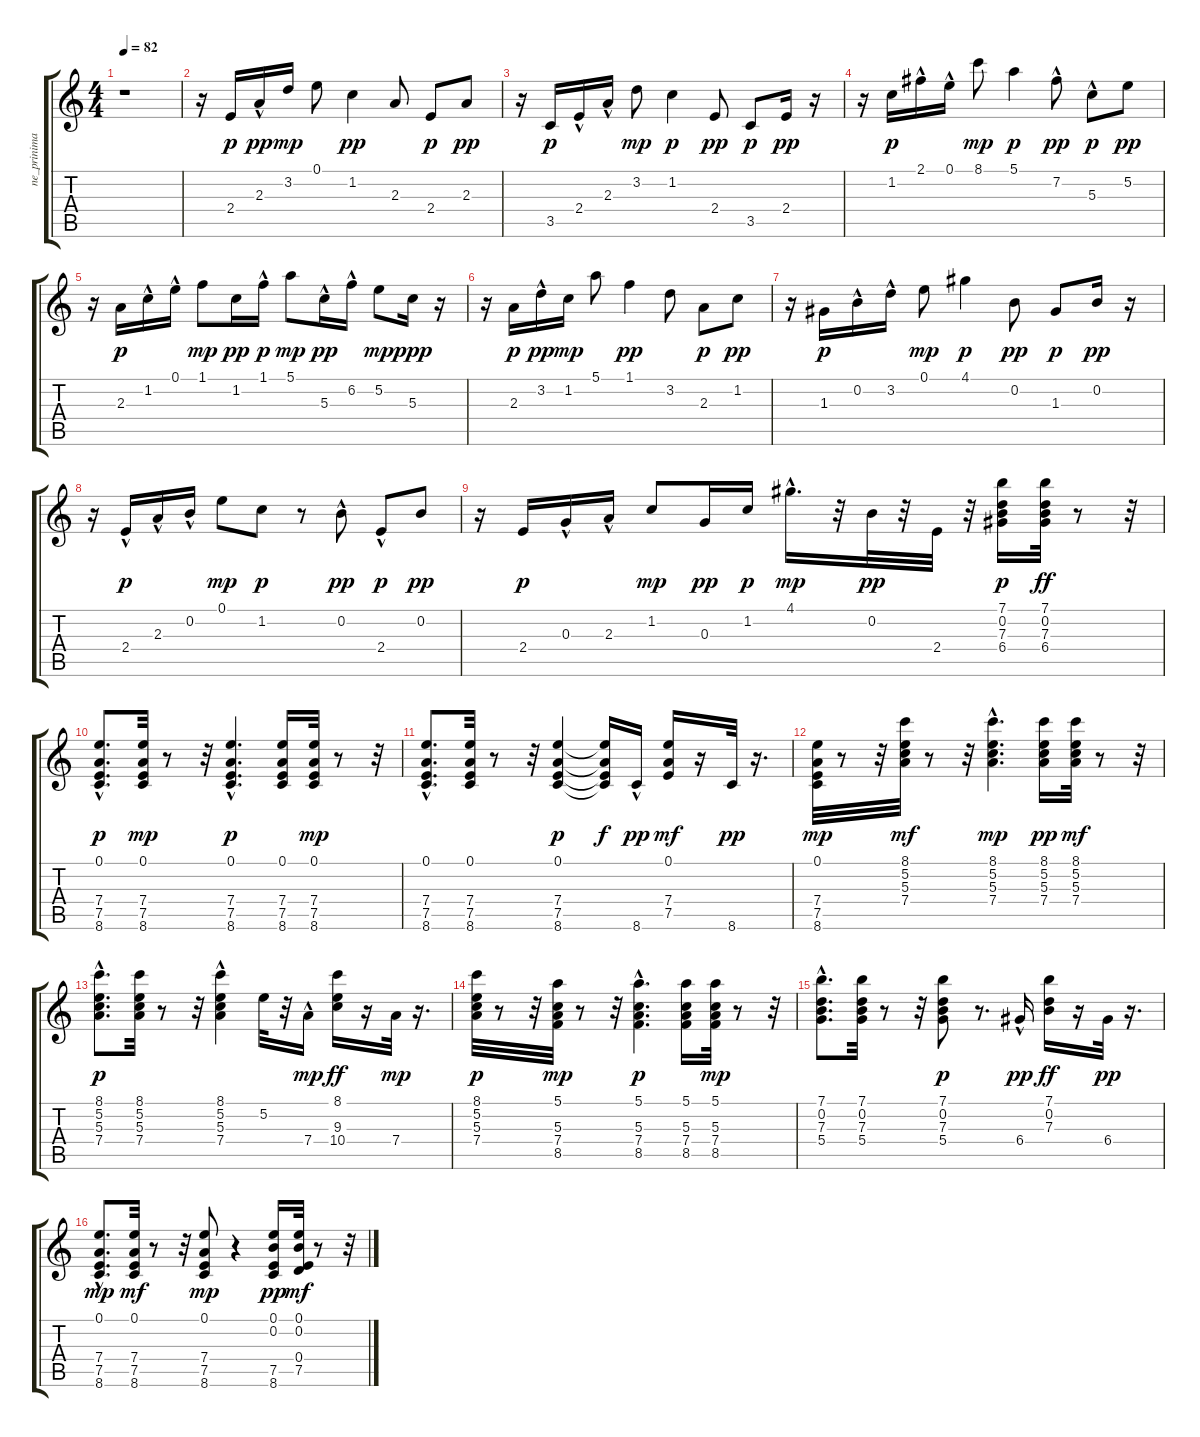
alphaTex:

\track ("ne_prinimai" "ne_prinima") {instrument acousticguitarsteel}
\staff {score tabs}
\tuning (E4 B3 G3 D3 A2 E2) {hide}
\ts (4 4)
\tempo 82
\clef g2
\ks c
r.1{dy p instrument acousticguitarsteel} |
r.16 2.4.16 2.3{hac}.16{dy pp} 3.2.16{dy mp} 0.1.8 1.2.4{dy pp} 2.3.8 2.4.8{dy p} 2.3.8{dy pp} |
r.16 3.5.16{dy p} 2.4{hac}.16 2.3{hac}.16 3.2.8{dy mp} 1.2.4{dy p} 2.4.8{dy pp} 3.5.8{dy p} 2.4.16{dy pp} r.16 |
r.16 1.2.16{dy p} 2.1{hac}.16 0.1{hac}.16 8.1.8{dy mp} 5.1.4{dy p} 7.2{hac}.8{dy pp} 5.3{hac}.8{dy p} 5.2.8{dy pp} |
r.16 2.3.16{dy p} 1.2{hac}.16 0.1{hac}.16 1.1.8{dy mp} 1.2.16{dy pp} 1.1{hac}.16{dy p} 5.1.8{dy mp} 5.3{hac}.16{dy pp} 6.2{hac}.16 5.2.8{dy mp} 5.3.16{dy ppp} r.16 |
r.16 2.3.16{dy p} 3.2{hac}.16{dy pp} 1.2.16{dy mp} 5.1.8 1.1.4{dy pp} 3.2.8 2.3.8{dy p} 1.2.8{dy pp} |
r.16 1.3.16{dy p} 0.2{hac}.16 3.2{hac}.16 0.1.8{dy mp} 4.1.4{dy p} 0.2.8{dy pp} 1.3.8{dy p} 0.2.16{dy pp} r.16 |
r.16 2.4{hac}.16{dy p} 2.3{hac}.16 0.2{hac}.16 0.1.8{dy mp} 1.2.8{dy p} r.8 0.2{hac}.8{dy pp} 2.4{hac}.8{dy p} 0.2.8{dy pp} |
r.16 2.4.16{dy p} 0.3{hac}.16 2.3{hac}.16 1.2.8{dy mp} 0.3.16{dy pp} 1.2.16{dy p} 4.1{hac}.16{d dy mp} r.32 0.2.32{dy pp} r.32 2.4.32 r.32 (7.1 0.2 7.3 6.4).16{dy p} (7.1 0.2 7.3 6.4).32{dy ff} r.8 r.32 |
(0.1{hac} 7.4{hac} 7.5{hac} 8.6{hac}).8{d dy p} (0.1 7.4 7.5 8.6).32{dy mp} r.8 r.32 (0.1{hac} 7.4{hac} 7.5{hac} 8.6{hac}).4{d dy p} (0.1 7.4 7.5 8.6).16 (0.1 7.4 7.5 8.6).32{dy mp} r.8 r.32 |
(0.1{hac} 7.4{hac} 7.5{hac} 8.6{hac}).8{d} (0.1 7.4 7.5 8.6).32 r.8 r.32 (0.1 7.4 7.5 8.6).4{dy p} (0.1{t} 7.4{t} 7.5{t} 8.6{t}).16{dy f} 8.6{hac}.16{dy pp} (0.1 7.4 7.5).16{dy mf} r.16 8.6.32{dy pp} r.16{d} |
(0.1 7.4 7.5 8.6).32{dy mp} r.8 r.32 (8.1 5.2 5.3 7.4).32{dy mf} r.8 r.32 (8.1{hac} 5.2{hac} 5.3{hac} 7.4{hac}).4{d dy mp} (8.1 5.2 5.3 7.4).16{dy pp} (8.1 5.2 5.3 7.4).32{dy mf} r.8 r.32 |
(8.1{hac} 5.2{hac} 5.3{hac} 7.4{hac}).8{d dy p} (8.1 5.2 5.3 7.4).32 r.8 r.32 (8.1 5.2{hac} 5.3 7.4).4 5.2.32 r.32 7.4{hac}.16{dy mp} (8.1 9.3 10.4).16{dy ff} r.16 7.4.32{dy mp} r.16{d} |
(8.1 5.2 5.3 7.4).32{dy p} r.8 r.32 (5.1 5.3 7.4 8.5).32{dy mp} r.8 r.32 (5.1{hac} 5.3{hac} 7.4{hac} 8.5{hac}).4{d dy p} (5.1 5.3 7.4 8.5).16 (5.1 5.3 7.4 8.5).32{dy mp} r.8 r.32 |
(7.1{hac} 0.2{hac} 7.3{hac} 5.4{hac}).8{d} (7.1 0.2 7.3 5.4).32 r.8 r.32 (7.1 0.2 7.3 5.4).8{dy p} r.8{d} 6.4{hac}.16{dy pp} (7.1 0.2 7.3).16{dy ff} r.16 6.4.32{dy pp} r.16{d} |
(0.1{hac} 7.4{hac} 7.5{hac} 8.6{hac}).8{d dy mp} (0.1 7.4 7.5 8.6).32{dy mf} r.8 r.32 (0.1 7.4 7.5 8.6).8{dy mp} r.4 (0.1 0.2 7.5 8.6).16{dy pp} (0.1 0.2 0.4 7.5).32{dy mf} r.8 r.32
